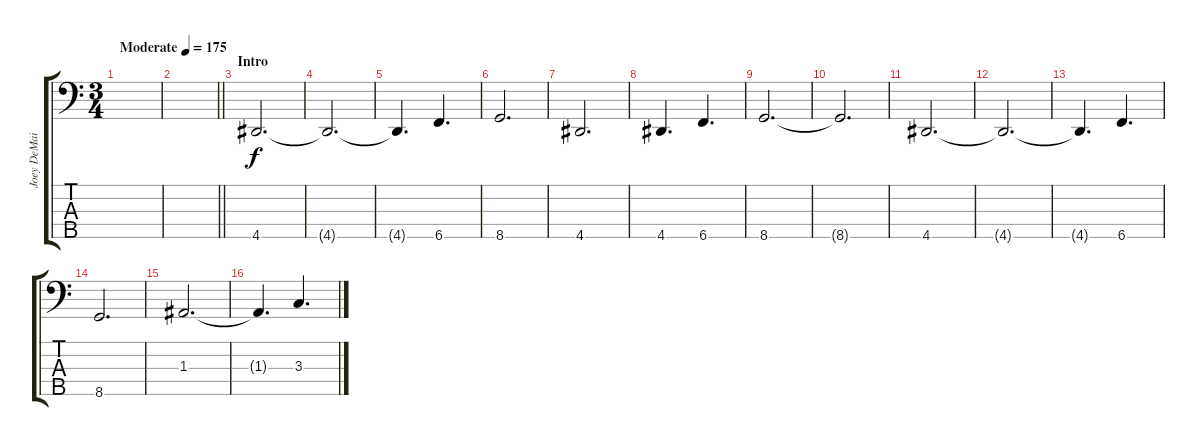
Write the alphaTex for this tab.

\track ("Joey DeMaio" "Joey DeMai") {instrument electricbasspick}
\staff {score tabs}
\tuning (G2 D2 A1 E1 B0) {hide}
\ts (3 4)
\tempo (175 "Moderate")
\clef f4
\ks c
|
\barLineRight lightlight
|
\section ("" "Intro")
4.5.2{d} |
4.5{t}.2{d} |
4.5{t}.4{d} 6.5.4{d} |
8.5.2{d} |
4.5.2{d} |
4.5.4{d} 6.5.4{d} |
8.5.2{d} |
8.5{t}.2{d} |
4.5.2{d} |
4.5{t}.2{d} |
4.5{t}.4{d} 6.5.4{d} |
8.5.2{d} |
1.3.2{d} |
1.3{t}.4{d} 3.3.4{d}
